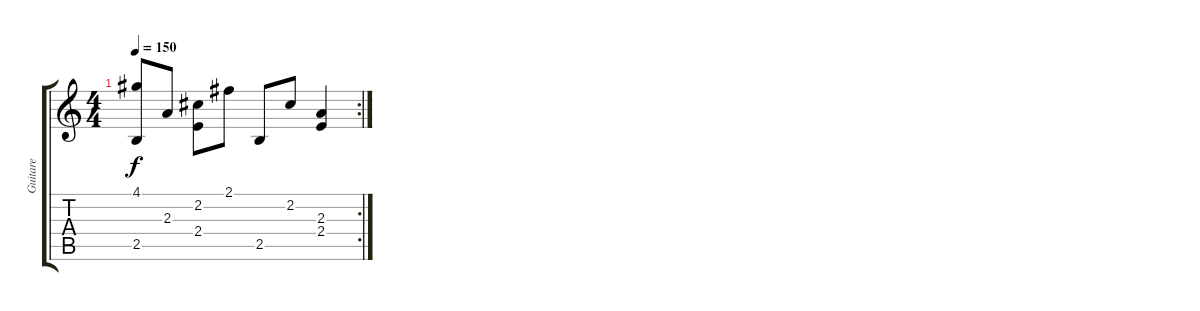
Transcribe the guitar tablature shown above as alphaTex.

\track ("Guitare" "Guitare") {instrument acousticguitarsteel}
\staff {score tabs}
\tuning (E4 B3 G3 D3 A2 E2) {hide}
\rc 2
\ts (4 4)
\tempo 150
\clef g2
\ks c
(4.1 2.5).8{dy f} 2.3.8 (2.2 2.4).8 2.1.8 2.5.8 2.2.8 (2.3 2.4).4
